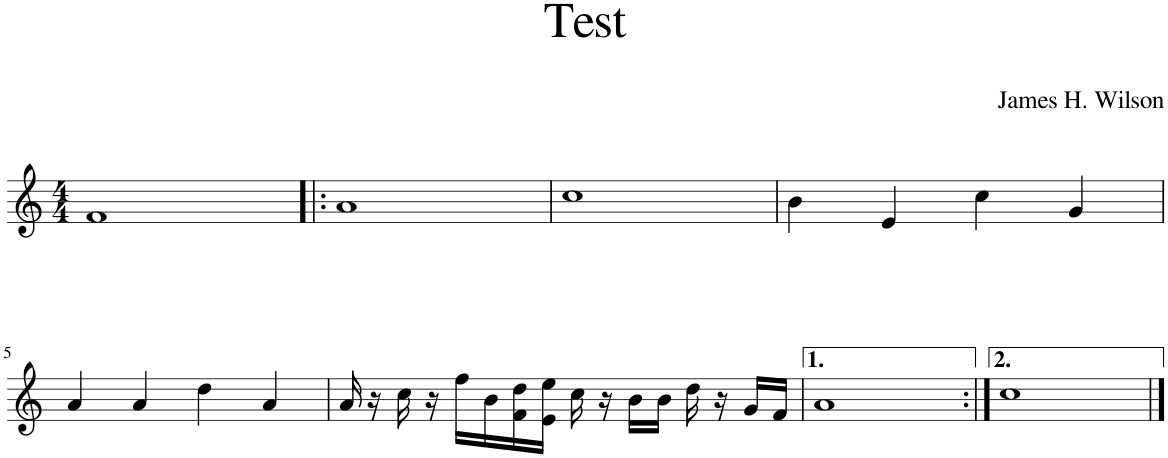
**kern
*part1
*staff1
*I"Piano
*I'Pno.
*clefG2
*k[]
*M4/4
=1
1f
=2!|:
1a
=3
1cc
=4
4b\
4e/
4cc\
4g/
!!LO:LB:g=z
=5
4a/
4a/
4dd\
4a/
=6
16a/
16r
16cc\
16r
16ff\LL
16b\
16f\ 16dd\
16e\ 16ee\JJ
16cc\
16r
16b\LL
16b\JJ
16dd\
16r
16g/LL
16f/JJ
=7
1a
=8:|!
1cc
==
*-
